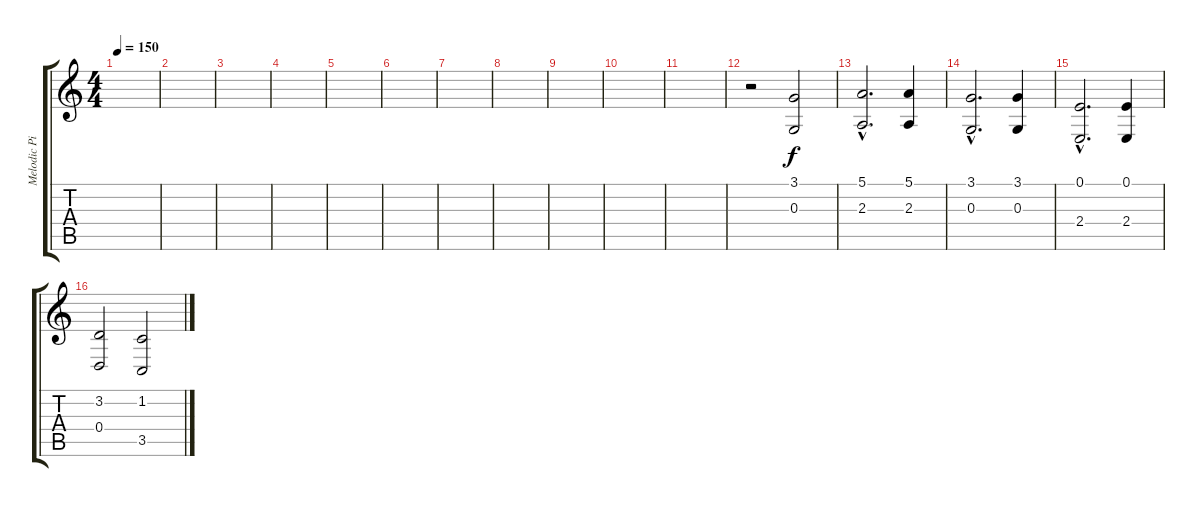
\track ("Melodic Piano" "Melodic Pi") {instrument brightacousticpiano}
\staff {score tabs}
\tuning (E4 B3 G3 D3 A2 E2) {hide}
\ts (4 4)
\tempo 150
\clef g2
\ks c
|
|
|
|
|
|
|
|
|
|
|
r.2 (3.1 0.3).2 |
(5.1{hac} 2.3{hac}).2{d} (5.1 2.3).4 |
(3.1{hac} 0.3{hac}).2{d} (3.1 0.3).4 |
(0.1{hac} 2.4{hac}).2{d} (0.1 2.4).4 |
(3.2 0.4).2 (1.2 3.5).2
